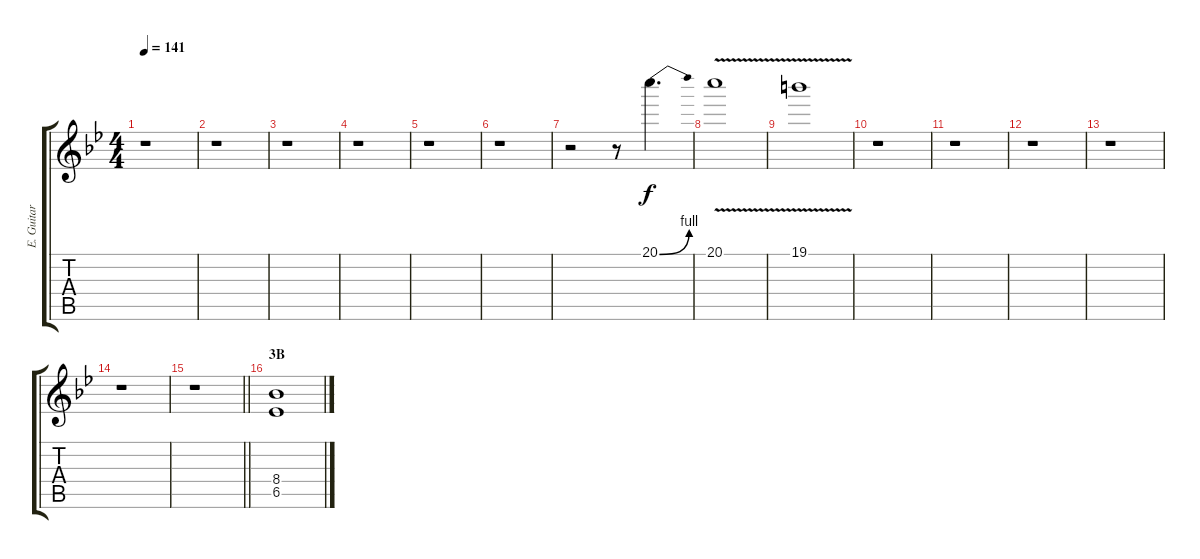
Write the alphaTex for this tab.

\track ("E. Guitar IV" "E. Guitar ") {instrument overdrivenguitar}
\staff {score tabs}
\tuning (E4 B3 G3 D3 A2 E2) {hide}
\ts (4 4)
\tempo 141
\clef g2
\ks bb
r.1{dy f} |
r.1 |
r.1 |
r.1 |
r.1 |
r.1 |
r.2 r.8 20.1{be (bend 0 0 60 4)}.4{d} |
20.1{v}.1 |
19.1{v}.1 |
r.1 |
r.1 |
r.1 |
r.1 |
r.1 |
\barLineRight lightlight
r.1 |
\section ("" "3B")
(8.4 6.5).1
